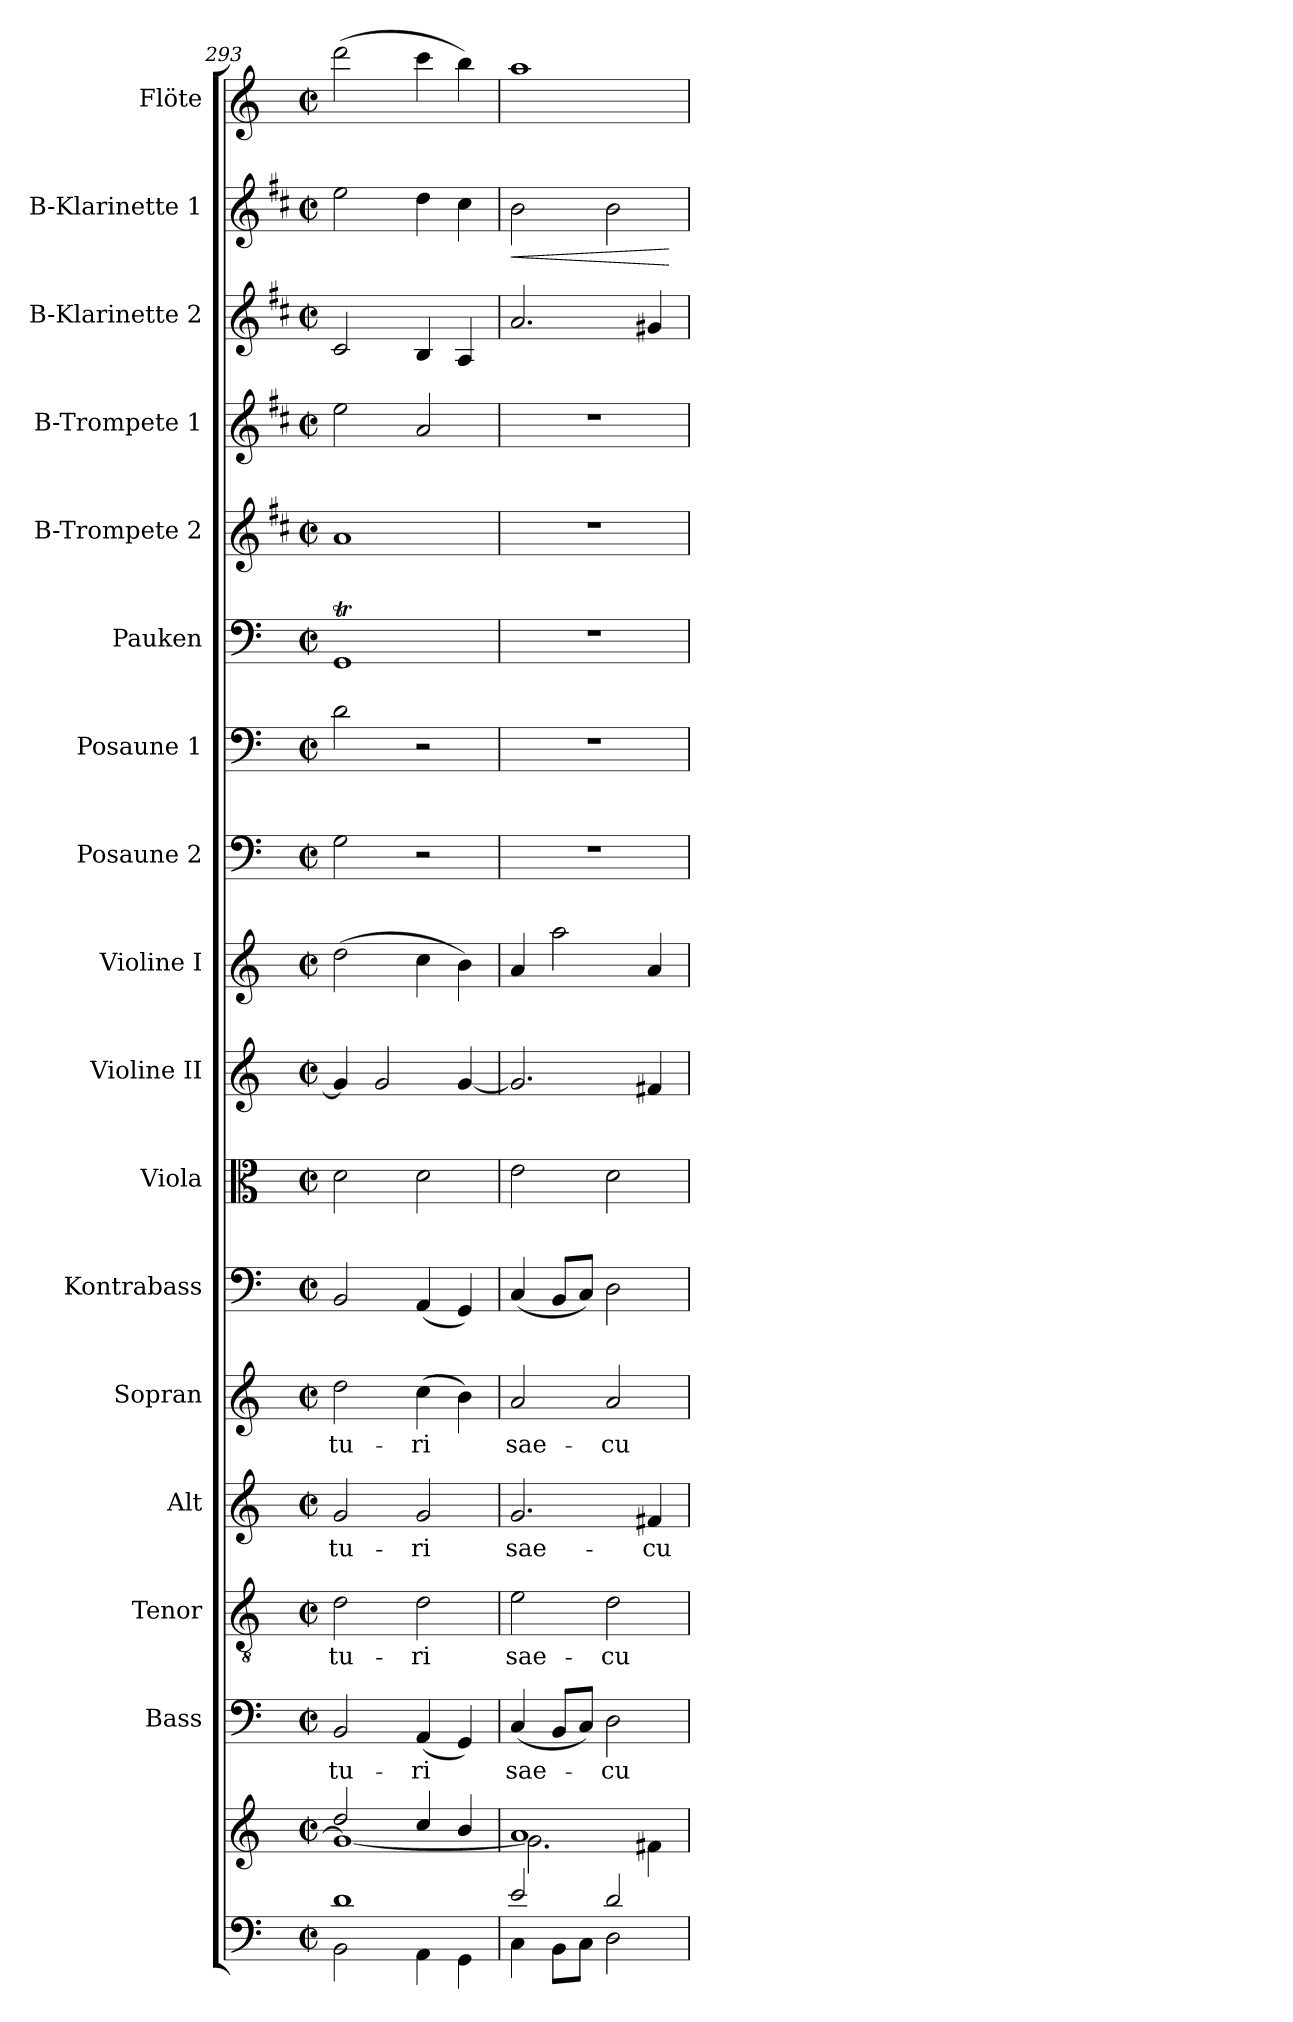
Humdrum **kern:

**kern	**kern	**kern	**text	**kern	**text	**kern	**text	**kern	**text	**kern	**kern	**kern	**kern	**kern	**kern	**kern	**kern	**kern	**kern	**kern	**dynam	**kern
*part17	*part17	*part16	*part16	*part15	*part15	*part14	*part14	*part13	*part13	*part12	*part11	*part10	*part9	*part8	*part7	*part6	*part5	*part4	*part3	*part2	*part2	*part1
*staff18	*staff17	*staff16	*staff16	*staff15	*staff15	*staff14	*staff14	*staff13	*staff13	*staff12	*staff11	*staff10	*staff9	*staff8	*staff7	*staff6	*staff5	*staff4	*staff3	*staff2	*staff2	*staff1
*	*	*I"Bass	*	*I"Tenor	*	*I"Alt	*	*I"Sopran	*	*I"Kontrabass	*I"Viola	*I"Violine II	*I"Violine I	*I"Posaune 2	*I"Posaune 1	*I"Pauken	*I"B-Trompete 2	*I"B-Trompete 1	*I"B-Klarinette 2	*I"B-Klarinette 1	*	*I"Flöte
*	*	*I'B.	*	*I'T.	*	*I'A.	*	*I'S.	*	*I'Kb.	*I'Vla.	*I'Vl. II	*I'Vl. I	*I'Pos. 2	*I'Pos. 1	*I'Pk.	*I'B Trp. 2	*I'B Trp. 1	*I'B Kl. 2	*I'B Kl. 1	*	*I'Fl.
*clefF4	*clefG2	*clefF4	*	*clefGv2	*	*clefG2	*	*clefG2	*	*clefF4	*clefC3	*clefG2	*clefG2	*clefF4	*clefF4	*clefF4	*clefG2	*clefG2	*clefG2	*clefG2	*	*clefG2
*	*	*	*	*	*	*	*	*	*	*ITrd7c12	*	*	*	*	*	*	*ITrd1c2	*ITrd1c2	*ITrd1c2	*ITrd1c2	*	*
*k[]	*k[]	*k[]	*	*k[]	*	*k[]	*	*k[]	*	*k[]	*k[]	*k[]	*k[]	*k[]	*k[]	*k[]	*k[]	*k[]	*k[]	*k[]	*	*k[]
*C:	*C:	*C:	*	*C:	*	*C:	*	*C:	*	*C:	*C:	*C:	*C:	*C:	*C:	*C:	*C:	*C:	*C:	*C:	*	*C:
*M2/2	*M2/2	*M2/2	*	*M2/2	*	*M2/2	*	*M2/2	*	*M2/2	*M2/2	*M2/2	*M2/2	*M2/2	*M2/2	*M2/2	*M2/2	*M2/2	*M2/2	*M2/2	*	*M2/2
*met(c|)	*met(c|)	*met(c|)	*	*met(c|)	*	*met(c|)	*	*met(c|)	*	*met(c|)	*met(c|)	*met(c|)	*met(c|)	*met(c|)	*met(c|)	*met(c|)	*met(c|)	*met(c|)	*met(c|)	*met(c|)	*	*met(c|)
=293	=293	=293	=293	=293	=293	=293	=293	=293	=293	=293	=293	=293	=293	=293	=293	=293	=293	=293	=293	=293	=293	=293
*^	*^	*	*	*	*	*	*	*	*	*	*	*	*	*	*	*	*	*	*	*	*	*
!	!	!	!	!	!LO:LY:b	!	!LO:LY:b	!	!LO:LY:b	!	!LO:LY:b	!	!	!	!	!	!	!	!	!	!	!	!	!
1d	2BB\	2dd/	1g_	2BB/	-tu-	2d\	-tu-	2g/	-tu-	2dd\	-tu-	2BBB/	2d\	4g/]	(>2dd\	2G\	2d\	1GGT	1g	2dd\	2B/	2dd\	.	(>2ddd\
.	.	.	.	.	.	.	.	.	.	.	.	.	.	2g/	.	.	.	.	.	.	.	.	.	.
!	!	!	!	!	!LO:LY:b	!	!LO:LY:b	!	!LO:LY:b	!	!LO:LY:b	!	!	!	!	!	!	!	!	!	!	!	!	!
.	4AA\	4cc/	.	(<4AA/	-ri	2d\	-ri	2g/	-ri	(>4cc\	-ri	(<4AAA/	2d\	.	4cc\	2r	2r	.	.	2g/	4A/	4cc\	.	4ccc\
.	4GG\	4b/	.	4GG/)	.	.	.	.	.	4b\)	.	4GGG/)	.	[4g/	4b\)	.	.	.	.	.	4G/	4b\	.	4bb\)
=294	=294	=294	=294	=294	=294	=294	=294	=294	=294	=294	=294	=294	=294	=294	=294	=294	=294	=294	=294	=294	=294	=294	=294	=294
!	!	!	!	!	!LO:LY:b	!	!LO:LY:b	!	!LO:LY:b	!	!LO:LY:b	!	!	!	!	!	!	!	!	!	!	!	!LO:HP:b	!
2e/	4C\	1a	2.g\]	(<4C/	sae-	2e\	sae-	2.g/	sae-	2a/	sae-	(<4CC/	2e\	2.g/]	4a/	1r	1r	1r	1r	1r	2.g/	2a\	<	1aa
.	8BB\L	.	.	8BB/L	.	.	.	.	.	.	.	8BBB/L	.	.	2aa\	.	.	.	.	.	.	.	.	.
.	8C\J	.	.	8C/J)	.	.	.	.	.	.	.	8CC/J)	.	.	.	.	.	.	.	.	.	.	.	.
!	!	!	!	!	!LO:LY:b	!	!LO:LY:b	!	!	!	!LO:LY:b	!	!	!	!	!	!	!	!	!	!	!	!	!
2d/	2D\	.	.	2D\	-cu-	2d\	-cu-	.	.	2a/	-cu-	2DD\	2d\	.	.	.	.	.	.	.	.	2a\	.	.
!	!	!	!	!	!	!	!	!	!LO:LY:b	!	!	!	!	!	!	!	!	!	!	!	!	!	!	!
.	.	.	4f#X\	.	.	.	.	4f#X/	-cu-	.	.	.	.	4f#X/	4a/	.	.	.	.	.	4f#X/	.	.	.
*v	*v	*	*	*	*	*	*	*	*	*	*	*	*	*	*	*	*	*	*	*	*	*	*	*
*	*v	*v	*	*	*	*	*	*	*	*	*	*	*	*	*	*	*	*	*	*	*	*	*
.	.	.	.	.	.	.	.	.	.	.	.	.	.	.	.	.	.	.	.	.	[	.
=	=	=	=	=	=	=	=	=	=	=	=	=	=	=	=	=	=	=	=	=	=	=
*-	*-	*-	*-	*-	*-	*-	*-	*-	*-	*-	*-	*-	*-	*-	*-	*-	*-	*-	*-	*-	*-	*-
